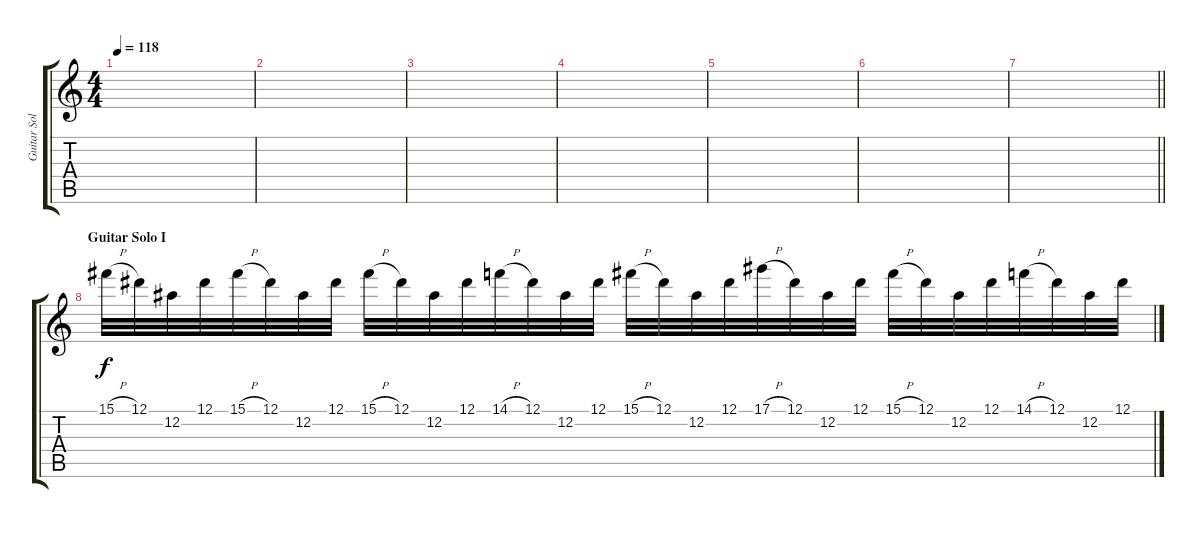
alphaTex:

\track ("Guitar Solo" "Guitar Sol") {instrument distortionguitar}
\staff {score tabs}
\tuning (Eb4 Bb3 Gb3 Db3 Ab2 Eb2) {hide}
\ts (4 4)
\tempo 118
\clef g2
\ks c
|
|
|
|
|
|
\barLineRight lightlight
|
\section ("" "Guitar Solo I")
15.1{h}.32 12.1.32 12.2.32 12.1.32 15.1{h}.32 12.1.32 12.2.32 12.1.32 15.1{h}.32 12.1.32 12.2.32 12.1.32 14.1{h}.32 12.1.32 12.2.32 12.1.32 15.1{h}.32 12.1.32 12.2.32 12.1.32 17.1{h}.32 12.1.32 12.2.32 12.1.32 15.1{h}.32 12.1.32 12.2.32 12.1.32 14.1{h}.32 12.1.32 12.2.32 12.1.32
